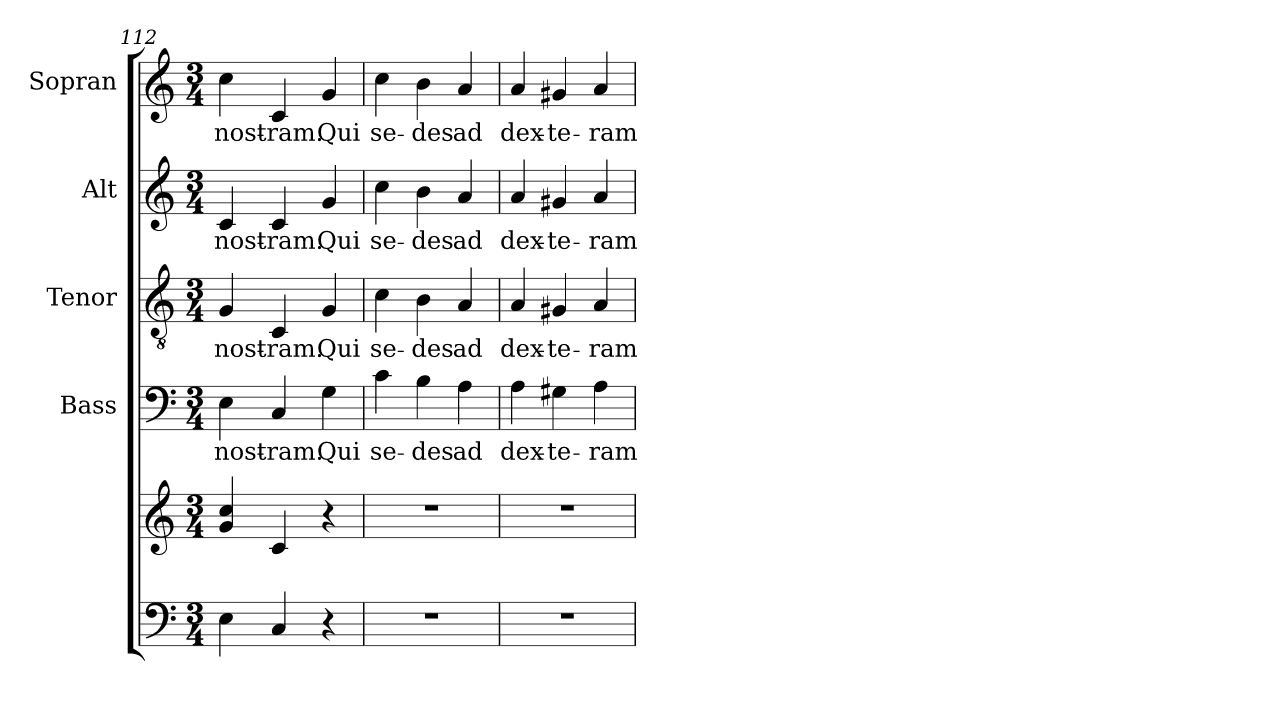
**kern	**kern	**kern	**text	**kern	**text	**kern	**text	**kern	**text
*part5	*part5	*part4	*part4	*part3	*part3	*part2	*part2	*part1	*part1
*staff6	*staff5	*staff4	*staff4	*staff3	*staff3	*staff2	*staff2	*staff1	*staff1
*	*	*I"Bass	*	*I"Tenor	*	*I"Alt	*	*I"Sopran	*
*	*	*I'B.	*	*I'T.	*	*I'A.	*	*I'S.	*
*clefF4	*clefG2	*clefF4	*	*clefGv2	*	*clefG2	*	*clefG2	*
*k[]	*k[]	*k[]	*	*k[]	*	*k[]	*	*k[]	*
*C:	*C:	*C:	*	*C:	*	*C:	*	*C:	*
*M3/4	*M3/4	*M3/4	*	*M3/4	*	*M3/4	*	*M3/4	*
=112	=112	=112	=112	=112	=112	=112	=112	=112	=112
!	!	!	!LO:LY:b	!	!LO:LY:b	!	!LO:LY:b	!	!LO:LY:b
4E\	4g/ 4cc/	4E\	nost-	4G/	nost-	4c/	nost-	4cc\	nost-
!	!	!	!LO:LY:b	!	!LO:LY:b	!	!LO:LY:b	!	!LO:LY:b
4C/	4c/	4C/	-ram.	4C/	-ram.	4c/	-ram.	4c/	-ram.
!	!	!	!LO:LY:b	!	!LO:LY:b	!	!LO:LY:b	!	!LO:LY:b
4r	4r	4G\	Qui	4G/	Qui	4g/	Qui	4g/	Qui
=113	=113	=113	=113	=113	=113	=113	=113	=113	=113
!	!	!	!LO:LY:b	!	!LO:LY:b	!	!LO:LY:b	!	!LO:LY:b
2.r	2.r	4c\	se-	4c\	se-	4cc\	se-	4cc\	se-
!	!	!	!LO:LY:b	!	!LO:LY:b	!	!LO:LY:b	!	!LO:LY:b
.	.	4B\	-des	4B\	-des	4b\	-des	4b\	-des
!	!	!	!LO:LY:b	!	!LO:LY:b	!	!LO:LY:b	!	!LO:LY:b
.	.	4A\	ad	4A/	ad	4a/	ad	4a/	ad
!!LO:PB:g=z
=114	=114	=114	=114	=114	=114	=114	=114	=114	=114
!	!	!	!LO:LY:b	!	!LO:LY:b	!	!LO:LY:b	!	!LO:LY:b
2.r	2.r	4A\	dex-	4A/	dex-	4a/	dex-	4a/	dex-
!	!	!	!LO:LY:b	!	!LO:LY:b	!	!LO:LY:b	!	!LO:LY:b
.	.	4G#X\	-te-	4G#X/	-te-	4g#X/	-te-	4g#X/	-te-
!	!	!	!LO:LY:b	!	!LO:LY:b	!	!LO:LY:b	!	!LO:LY:b
.	.	4A\	-ram	4A/	-ram	4a/	-ram	4a/	-ram
=	=	=	=	=	=	=	=	=	=
*-	*-	*-	*-	*-	*-	*-	*-	*-	*-
